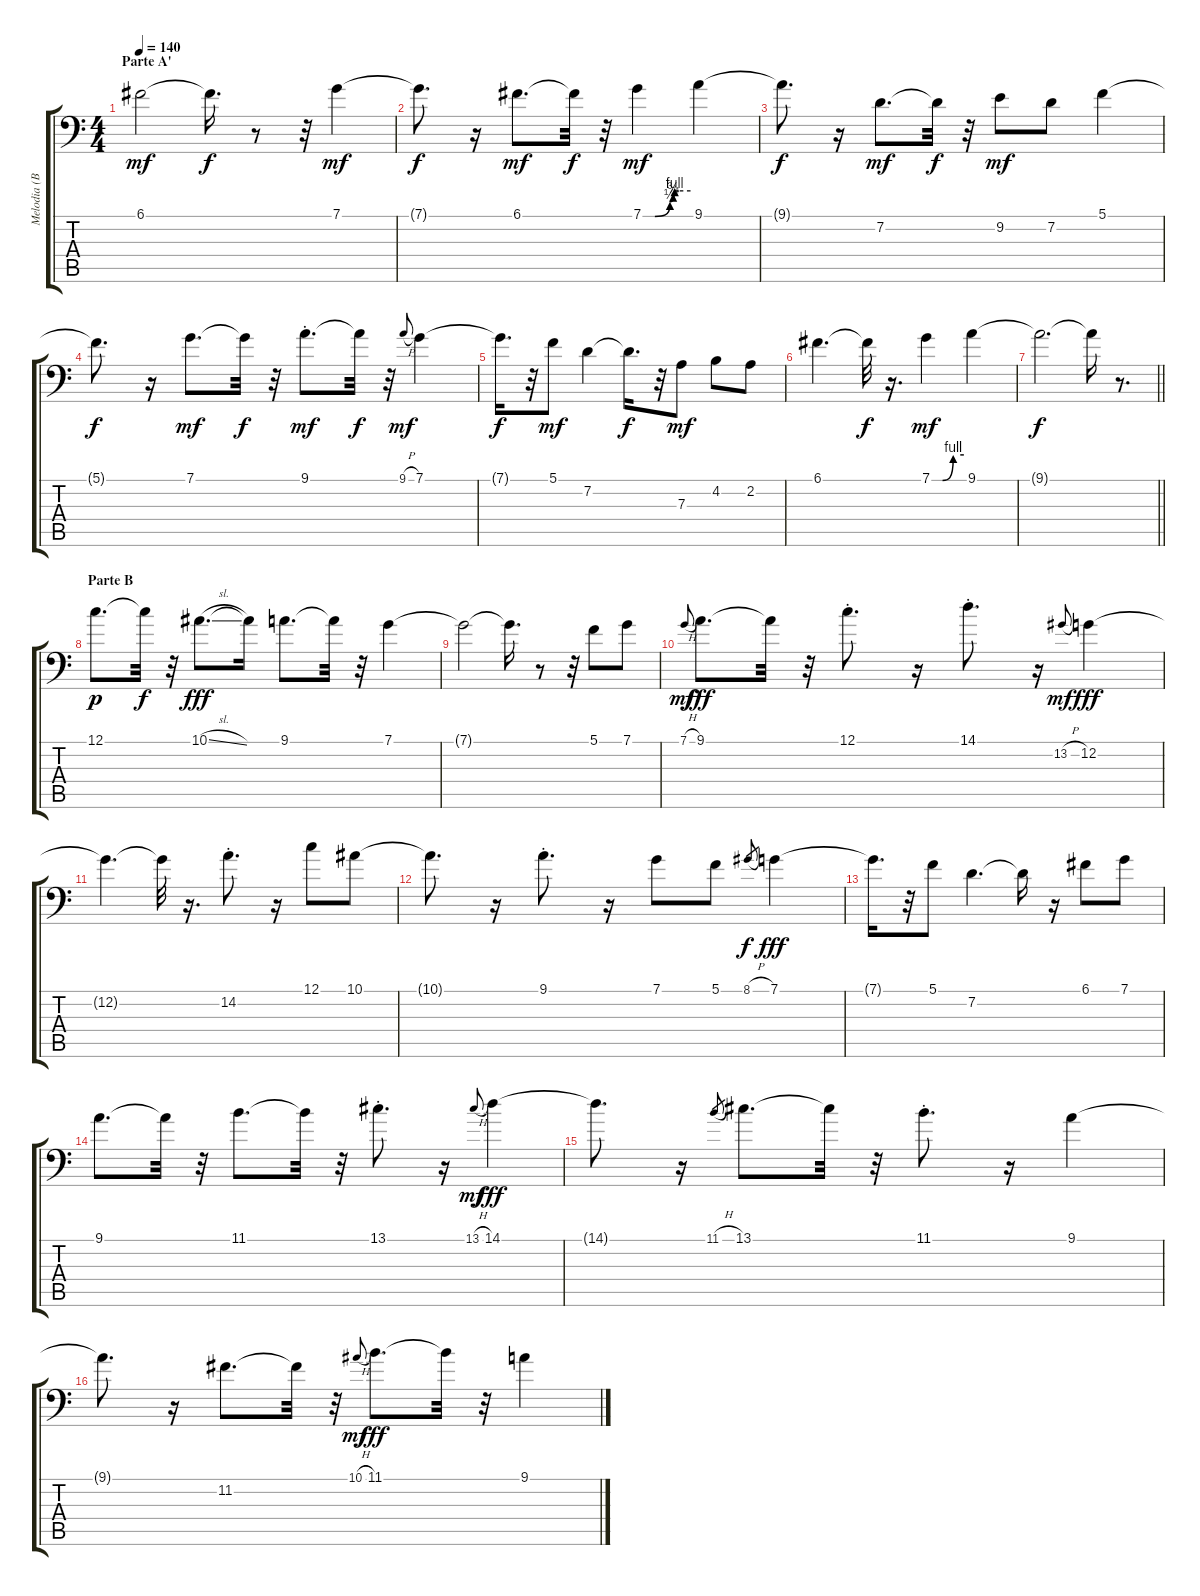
\track ("Melodia (Bajo)" "Melodia (B") {instrument fretlessbass}
\staff {score tabs}
\tuning (C3 G2 D2 A1 E1 B0) {hide}
\ts (4 4)
\section ("" "Parte A'")
\tempo 140
\clef f4
\ks c
6.1.2{dy mf} 6.1{t}.16{d dy f} r.8 r.32 7.1.4{dy mf} |
7.1{t}.8{d dy f} r.16 6.1.8{d dy mf} 6.1{t}.32{dy f} r.32 7.1{be (custom 0 0 15 0 34 2 38 3 40 4 45 4 60 4)}.4{dy mf} 9.1.4 |
9.1{t}.8{d dy f} r.16 7.2.8{d dy mf} 7.2{t}.32{dy f} r.32 9.2.8{dy mf} 7.2.8 5.1.4 |
5.1{t}.8{d dy f} r.16 7.1.8{d dy mf} 7.1{t}.32{dy f} r.32 9.1{st}.8{d dy mf} 9.1{t}.32{dy f} r.32 9.1{h}.8{gr onbeat dy mf} 7.1.4 |
7.1{t}.16{d dy f} r.32 5.1.8{dy mf} 7.2.4 7.2{t}.16{d dy f} r.32 7.3.8{dy mf} 4.2.8 2.2.8 |
6.1.4{d} 6.1{t}.32{dy f} r.16{d} 7.1{be (custom 0 0 20 0 40 4 60 4)}.4{dy mf} 9.1.4 |
\barLineRight lightlight
9.1{t}.2{d dy f} 9.1{t}.16 r.8{d} |
\section ("" "Parte B")
12.1.8{d dy p} 12.1{t}.32{dy f} r.32 10.1{sl}.8{d dy fff volume 16 instrument slapbass1} 10.1{t}.16 9.1.8{d} 9.1{t}.32 r.32 7.1.4 |
7.1{t}.2 7.1{t}.16{d} r.8 r.32 5.1.8 7.1.8 |
7.1{h}.8{gr onbeat dy mf} 9.1.8{d dy fff} 9.1{t}.32 r.32 12.1{st}.8{d} r.16 14.1{st}.8{d} r.16 13.2{h}.8{gr onbeat dy mf} 12.2.4{dy fff} |
12.2{t}.4{d} 12.2{t}.32 r.16{d} 14.2{st}.8{d} r.16 12.1.8 10.1.8 |
10.1{t}.8{d} r.16 9.1{st}.8{d} r.16 7.1.8 5.1.8 8.1{h}.8{gr dy f} 7.1.4{dy fff} |
7.1{t}.16{d} r.32 5.1.8 7.2.4{d} 7.2{t}.16 r.16 6.1.8 7.1.8 |
9.1.8{d} 9.1{t}.32 r.32 11.1.8{d} 11.1{t}.32 r.32 13.1{st}.8{d} r.16 13.1{h}.8{gr onbeat dy mf} 14.1.4{dy fff} |
14.1{t}.8{d} r.16 11.1{h}.8{gr} 13.1.8{d} 13.1{t}.32 r.32 11.1{st}.8{d} r.16 9.1.4 |
9.1{t}.8{d} r.16 11.2.8{d} 11.2{t}.32 r.32 10.1{h}.8{gr onbeat dy mf} 11.1.8{d dy fff} 11.1{t}.32 r.32 9.1.4
